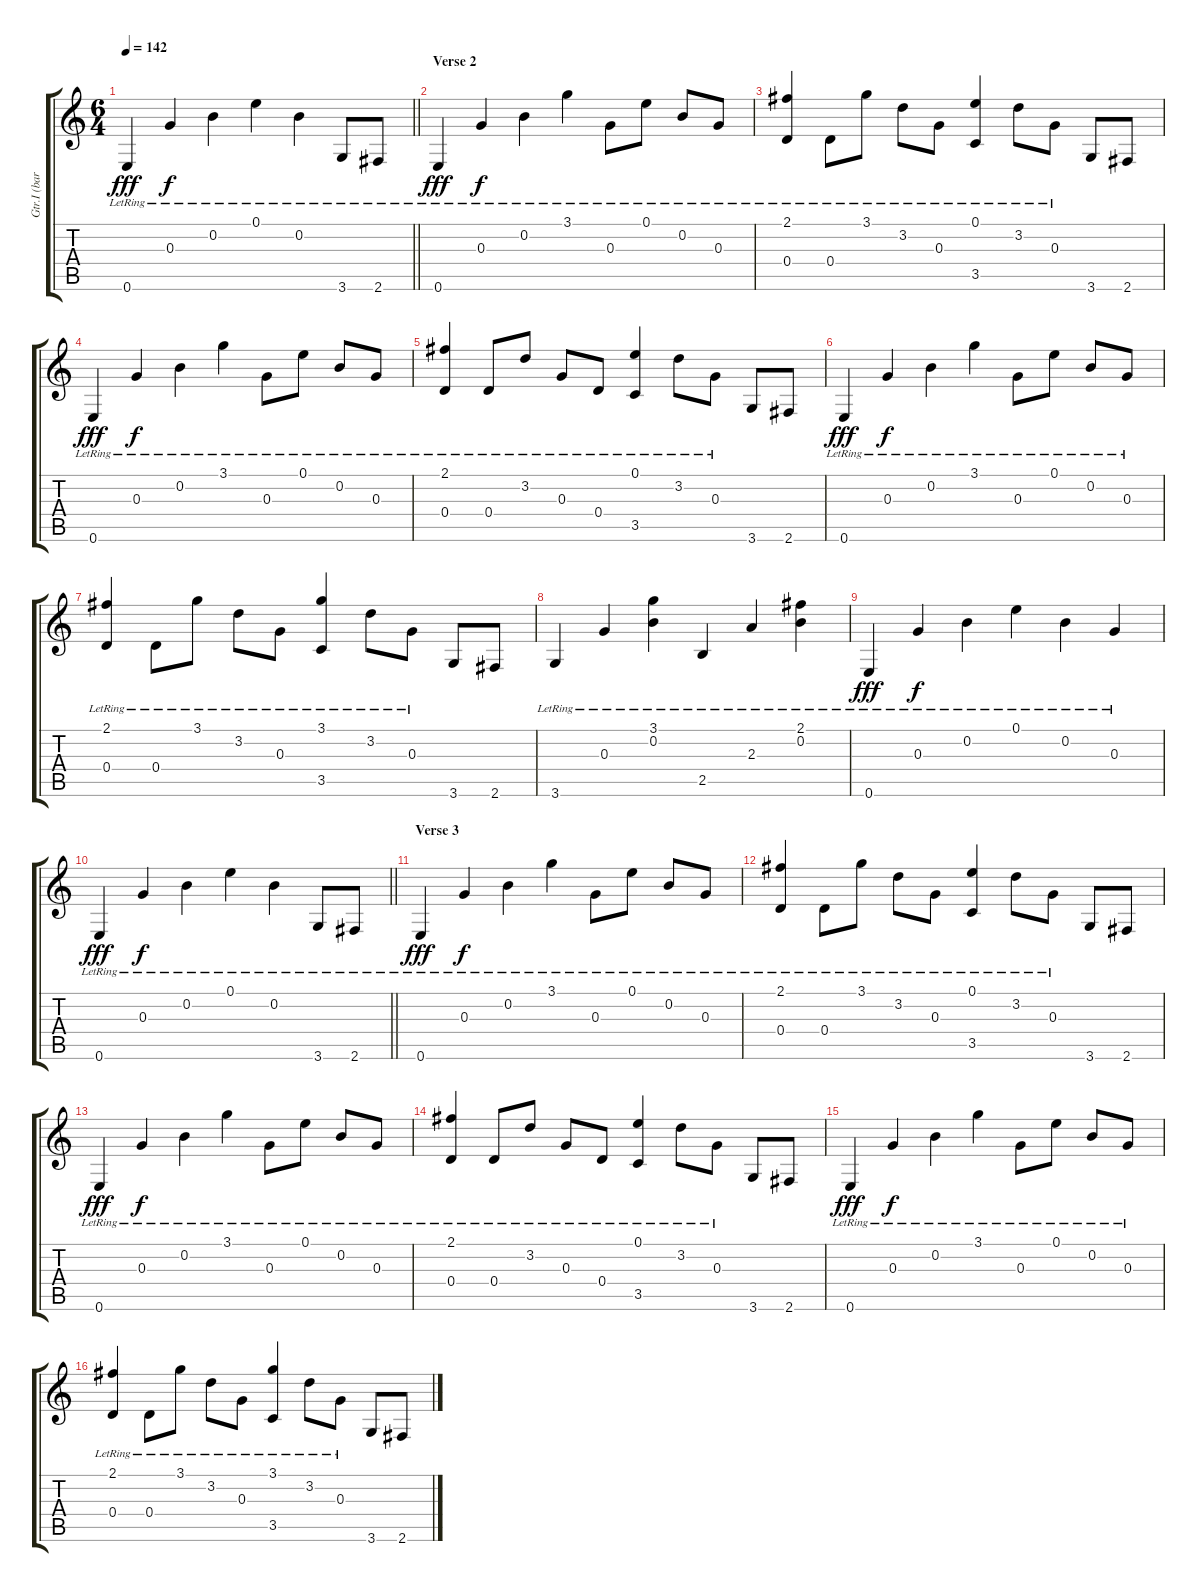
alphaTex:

\track ("Gtr.I (bare)" "Gtr.I (bar") {instrument acousticguitarsteel}
\staff {score tabs}
\tuning (E4 B3 G3 D3 A2 E2) {hide}
\ts (6 4)
\tempo 142
\clef g2
\barLineRight lightlight
\ks c
0.6{lr}.4{dy fff} 0.3{lr}.4{dy f} 0.2{lr}.4 0.1{lr}.4 0.2{lr}.4 3.6{lr}.8 2.6{lr}.8 |
\section ("" "Verse 2")
0.6{lr}.4{dy fff} 0.3{lr}.4{dy f} 0.2{lr}.4 3.1{lr}.4 0.3{lr}.8 0.1{lr}.8 0.2{lr}.8 0.3{lr}.8 |
(2.1{lr} 0.4{lr}).4 0.4{lr}.8 3.1{lr}.8 3.2{lr}.8 0.3{lr}.8 (0.1{lr} 3.5{lr}).4 3.2{lr}.8 0.3{lr}.8 3.6.8 2.6.8 |
0.6{lr}.4{dy fff} 0.3{lr}.4{dy f} 0.2{lr}.4 3.1{lr}.4 0.3{lr}.8 0.1{lr}.8 0.2{lr}.8 0.3{lr}.8 |
(2.1{lr} 0.4{lr}).4 0.4{lr}.8 3.2{lr}.8 0.3{lr}.8 0.4{lr}.8 (0.1{lr} 3.5{lr}).4 3.2{lr}.8 0.3{lr}.8 3.6.8 2.6.8 |
0.6{lr}.4{dy fff} 0.3{lr}.4{dy f} 0.2{lr}.4 3.1{lr}.4 0.3{lr}.8 0.1{lr}.8 0.2{lr}.8 0.3{lr}.8 |
(2.1{lr} 0.4{lr}).4 0.4{lr}.8 3.1{lr}.8 3.2{lr}.8 0.3{lr}.8 (3.1{lr} 3.5{lr}).4 3.2{lr}.8 0.3{lr}.8 3.6.8 2.6.8 |
3.6{lr}.4 0.3{lr}.4 (3.1{lr} 0.2{lr}).4 2.5{lr}.4 2.3{lr}.4 (2.1{lr} 0.2{lr}).4 |
0.6{lr}.4{dy fff} 0.3{lr}.4{dy f} 0.2{lr}.4 0.1{lr}.4 0.2{lr}.4 0.3{lr}.4 |
\barLineRight lightlight
0.6{lr}.4{dy fff} 0.3{lr}.4{dy f} 0.2{lr}.4 0.1{lr}.4 0.2{lr}.4 3.6{lr}.8 2.6{lr}.8 |
\section ("" "Verse 3")
0.6{lr}.4{dy fff} 0.3{lr}.4{dy f} 0.2{lr}.4 3.1{lr}.4 0.3{lr}.8 0.1{lr}.8 0.2{lr}.8 0.3{lr}.8 |
(2.1{lr} 0.4{lr}).4 0.4{lr}.8 3.1{lr}.8 3.2{lr}.8 0.3{lr}.8 (0.1{lr} 3.5{lr}).4 3.2{lr}.8 0.3{lr}.8 3.6.8 2.6.8 |
0.6{lr}.4{dy fff} 0.3{lr}.4{dy f} 0.2{lr}.4 3.1{lr}.4 0.3{lr}.8 0.1{lr}.8 0.2{lr}.8 0.3{lr}.8 |
(2.1{lr} 0.4{lr}).4 0.4{lr}.8 3.2{lr}.8 0.3{lr}.8 0.4{lr}.8 (0.1{lr} 3.5{lr}).4 3.2{lr}.8 0.3{lr}.8 3.6.8 2.6.8 |
0.6{lr}.4{dy fff} 0.3{lr}.4{dy f} 0.2{lr}.4 3.1{lr}.4 0.3{lr}.8 0.1{lr}.8 0.2{lr}.8 0.3{lr}.8 |
(2.1{lr} 0.4{lr}).4 0.4{lr}.8 3.1{lr}.8 3.2{lr}.8 0.3{lr}.8 (3.1{lr} 3.5{lr}).4 3.2{lr}.8 0.3{lr}.8 3.6.8 2.6.8
